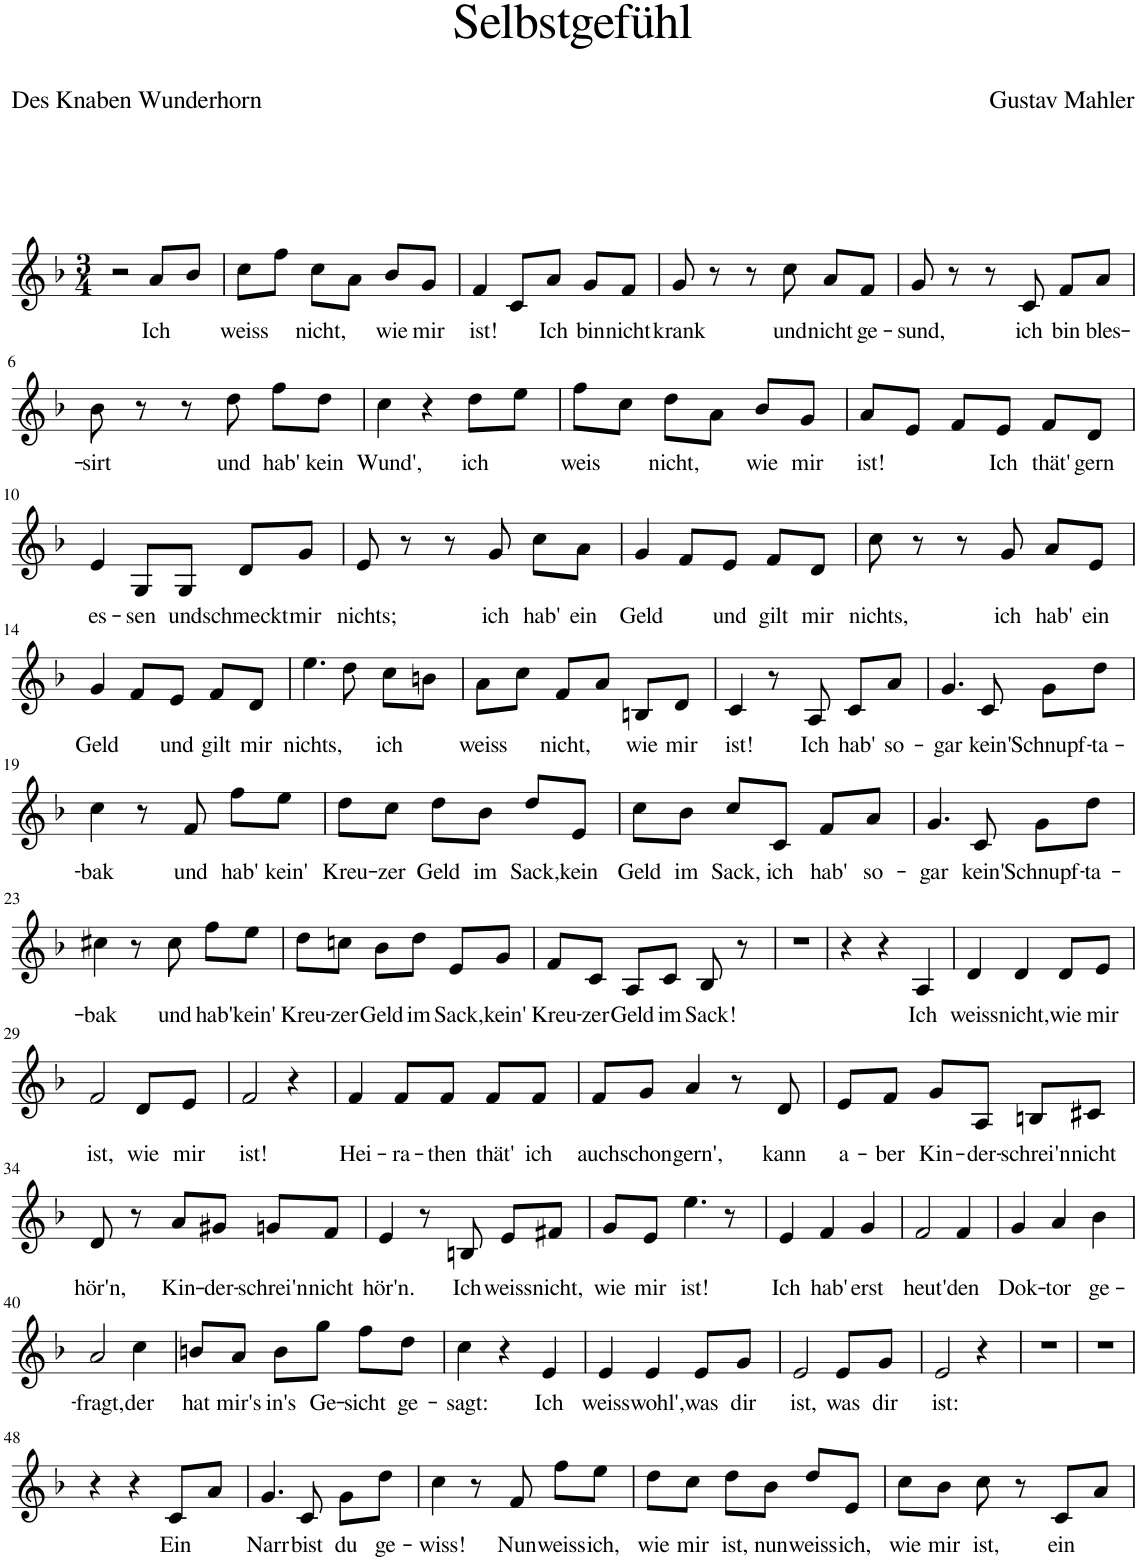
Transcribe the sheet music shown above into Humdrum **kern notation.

**kern	**text
*part1	*part1
*staff1	*staff1
*I"Piano	*
*I'Pno	*
*clefG2	*
*k[b-]	*
*M3/4	*
=1	=1
2r	.
!	!LO:LY:b
8a/L	Ich
8b-/J	.
=2	=2
!	!LO:LY:b
8cc\L	weiss
8ff\J	.
!	!LO:LY:b
8cc\L	nicht,
8a\J	.
!	!LO:LY:b
8b-/L	wie
!	!LO:LY:b
8g/J	mir
=3	=3
!	!LO:LY:b
4f/	ist!
8c/L	.
!	!LO:LY:b
8a/J	Ich
!	!LO:LY:b
8g/L	bin
!	!LO:LY:b
8f/J	nicht
=4	=4
!	!LO:LY:b
8g/	krank
8r	.
8r	.
!	!LO:LY:b
8cc\	und
!	!LO:LY:b
8a/L	nicht
!	!LO:LY:b
8f/J	ge-
=5	=5
!	!LO:LY:b
8g/	-sund,
8r	.
8r	.
!	!LO:LY:b
8c/	ich
!	!LO:LY:b
8f/L	bin
!	!LO:LY:b
8a/J	bles-
!!LO:LB:g=z
=6	=6
!	!LO:LY:b
8b-\	-sirt
8r	.
8r	.
!	!LO:LY:b
8dd\	und
!	!LO:LY:b
8ff\L	hab'
!	!LO:LY:b
8dd\J	kein
=7	=7
!	!LO:LY:b
4cc\	Wund',
4r	.
!	!LO:LY:b
8dd\L	ich
8ee\J	.
=8	=8
!	!LO:LY:b
8ff\L	weis
8cc\J	.
!	!LO:LY:b
8dd\L	nicht,
8a\J	.
!	!LO:LY:b
8b-/L	wie
!	!LO:LY:b
8g/J	mir
=9	=9
!	!LO:LY:b
8a/L	ist!
8e/J	.
8f/L	.
!	!LO:LY:b
8e/J	Ich
!	!LO:LY:b
8f/L	thät'
!	!LO:LY:b
8d/J	gern
!!LO:LB:g=z
=10	=10
!	!LO:LY:b
4e/	es-
!	!LO:LY:b
8G/L	-sen
!	!LO:LY:b
8G/J	und
!	!LO:LY:b
8d/L	schmeckt
!	!LO:LY:b
8g/J	mir
=11	=11
!	!LO:LY:b
8e/	nichts;
8r	.
8r	.
!	!LO:LY:b
8g/	ich
!	!LO:LY:b
8cc\L	hab'
!	!LO:LY:b
8a\J	ein
=12	=12
!	!LO:LY:b
4g/	Geld
8f/L	.
!	!LO:LY:b
8e/J	und
!	!LO:LY:b
8f/L	gilt
!	!LO:LY:b
8d/J	mir
=13	=13
!	!LO:LY:b
8cc\	nichts,
8r	.
8r	.
!	!LO:LY:b
8g/	ich
!	!LO:LY:b
8a/L	hab'
!	!LO:LY:b
8e/J	ein
!!LO:LB:g=z
=14	=14
!	!LO:LY:b
4g/	Geld
8f/L	.
!	!LO:LY:b
8e/J	und
!	!LO:LY:b
8f/L	gilt
!	!LO:LY:b
8d/J	mir
=15	=15
!	!LO:LY:b
4.ee\	nichts,
8dd\	.
!	!LO:LY:b
8cc\L	ich
8bn\J	.
=16	=16
!	!LO:LY:b
8a\L	weiss
8cc\J	.
!	!LO:LY:b
8f/L	nicht,
8a/J	.
!	!LO:LY:b
8Bn/L	wie
!	!LO:LY:b
8d/J	mir
=17	=17
!	!LO:LY:b
4c/	ist!
8r	.
!	!LO:LY:b
8A/	Ich
!	!LO:LY:b
8c/L	hab'
!	!LO:LY:b
8a/J	so-
=18	=18
!	!LO:LY:b
4.g/	-gar
!	!LO:LY:b
8c/	kein'
!	!LO:LY:b
8g\L	Schnupf-
!	!LO:LY:b
8dd\J	-ta-
!!LO:LB:g=z
=19	=19
!	!LO:LY:b
4cc\	-bak
8r	.
!	!LO:LY:b
8f/	und
!	!LO:LY:b
8ff\L	hab'
!	!LO:LY:b
8ee\J	kein'
=20	=20
!	!LO:LY:b
8dd\L	Kreu-
!	!LO:LY:b
8cc\J	-zer
!	!LO:LY:b
8dd\L	Geld
!	!LO:LY:b
8b-\J	im
!	!LO:LY:b
8dd/L	Sack,
!	!LO:LY:b
8e/J	kein
=21	=21
!	!LO:LY:b
8cc\L	Geld
!	!LO:LY:b
8b-\J	im
!	!LO:LY:b
8cc/L	Sack,
!	!LO:LY:b
8c/J	ich
!	!LO:LY:b
8f/L	hab'
!	!LO:LY:b
8a/J	so-
=22	=22
!	!LO:LY:b
4.g/	-gar
!	!LO:LY:b
8c/	kein'
!	!LO:LY:b
8g\L	Schnupf-
!	!LO:LY:b
8dd\J	-ta-
!!LO:LB:g=z
=23	=23
!	!LO:LY:b
4cc#X\	-bak
8r	.
!	!LO:LY:b
8cc#\	und
!	!LO:LY:b
8ff\L	hab'
!	!LO:LY:b
8ee\J	kein'
=24	=24
!	!LO:LY:b
8dd\L	Kreu-
!	!LO:LY:b
8ccn\J	-zer
!	!LO:LY:b
8b-\L	Geld
!	!LO:LY:b
8dd\J	im
!	!LO:LY:b
8e/L	Sack,
!	!LO:LY:b
8g/J	kein'
=25	=25
!	!LO:LY:b
8f/L	Kreu-
!	!LO:LY:b
8c/J	-zer
!	!LO:LY:b
8A/L	Geld
!	!LO:LY:b
8c/J	im
!	!LO:LY:b
8B-/	Sack!
8r	.
=26	=26
2.r	.
=27	=27
4r	.
4r	.
!	!LO:LY:b
4A/	Ich
=28	=28
!	!LO:LY:b
4d/	weiss
!	!LO:LY:b
4d/	nicht,
!	!LO:LY:b
8d/L	wie
!	!LO:LY:b
8e/J	mir
!!LO:LB:g=z
=29	=29
!	!LO:LY:b
2f/	ist,
!	!LO:LY:b
8d/L	wie
!	!LO:LY:b
8e/J	mir
=30	=30
!	!LO:LY:b
2f/	ist!
4r	.
=31	=31
!	!LO:LY:b
4f/	Hei-
!	!LO:LY:b
8f/L	-ra-
!	!LO:LY:b
8f/J	-then
!	!LO:LY:b
8f/L	thät'
!	!LO:LY:b
8f/J	ich
=32	=32
!	!LO:LY:b
8f/L	auch
!	!LO:LY:b
8g/J	schon
!	!LO:LY:b
4a/	gern',
8r	.
!	!LO:LY:b
8d/	kann
=33	=33
!	!LO:LY:b
8e/L	a-
!	!LO:LY:b
8f/J	-ber
!	!LO:LY:b
8g/L	Kin-
!	!LO:LY:b
8A/J	-der-
!	!LO:LY:b
8Bn/L	-schrei'n
!	!LO:LY:b
8c#X/J	nicht
!!LO:LB:g=z
=34	=34
!	!LO:LY:b
8d/	hör'n,
8r	.
!	!LO:LY:b
8a/L	Kin-
!	!LO:LY:b
8g#X/J	-der-
!	!LO:LY:b
8gn/L	-schrei'n
!	!LO:LY:b
8f/J	nicht
=35	=35
!	!LO:LY:b
4e/	hör'n.
8r	.
!	!LO:LY:b
8Bn/	Ich
!	!LO:LY:b
8e/L	weiss
!	!LO:LY:b
8f#X/J	nicht,
=36	=36
!	!LO:LY:b
8g/L	wie
!	!LO:LY:b
8e/J	mir
!	!LO:LY:b
4.ee\	ist!
8r	.
=37	=37
!	!LO:LY:b
4e/	Ich
!	!LO:LY:b
4f/	hab'
!	!LO:LY:b
4g/	erst
=38	=38
!	!LO:LY:b
2f/	heut'
!	!LO:LY:b
4f/	den
=39	=39
!	!LO:LY:b
4g/	Dok-
!	!LO:LY:b
4a/	-tor
!	!LO:LY:b
4b-\	ge-
!!LO:LB:g=z
=40	=40
!	!LO:LY:b
2a/	-fragt,
!	!LO:LY:b
4cc\	der
=41	=41
!	!LO:LY:b
8bn/L	hat
!	!LO:LY:b
8a/J	mir's
!	!LO:LY:b
8b\L	in's
!	!LO:LY:b
8gg\J	Ge-
!	!LO:LY:b
8ff\L	-sicht
!	!LO:LY:b
8dd\J	ge-
=42	=42
!	!LO:LY:b
4cc\	-sagt:
4r	.
!	!LO:LY:b
4e/	Ich
=43	=43
!	!LO:LY:b
4e/	weiss
!	!LO:LY:b
4e/	wohl',
!	!LO:LY:b
8e/L	was
!	!LO:LY:b
8g/J	dir
=44	=44
!	!LO:LY:b
2e/	ist,
!	!LO:LY:b
8e/L	was
!	!LO:LY:b
8g/J	dir
=45	=45
!	!LO:LY:b
2e/	ist:
4r	.
=46	=46
2.r	.
=47	=47
2.r	.
!!LO:LB:g=z
=48	=48
4r	.
4r	.
!	!LO:LY:b
8c/L	Ein
8a/J	.
=49	=49
!	!LO:LY:b
4.g/	Narr
!	!LO:LY:b
8c/	bist
!	!LO:LY:b
8g\L	du
!	!LO:LY:b
8dd\J	ge-
=50	=50
!	!LO:LY:b
4cc\	-wiss!
8r	.
!	!LO:LY:b
8f/	Nun
!	!LO:LY:b
8ff\L	weiss
!	!LO:LY:b
8ee\J	ich,
=51	=51
!	!LO:LY:b
8dd\L	wie
!	!LO:LY:b
8cc\J	mir
!	!LO:LY:b
8dd\L	ist,
!	!LO:LY:b
8b-\J	nun
!	!LO:LY:b
8dd/L	weiss
!	!LO:LY:b
8e/J	ich,
=52	=52
!	!LO:LY:b
8cc\L	wie
!	!LO:LY:b
8b-\J	mir
!	!LO:LY:b
8cc\	ist,
8r	.
!	!LO:LY:b
8c/L	ein
8a/J	.
=	=
*-	*-
